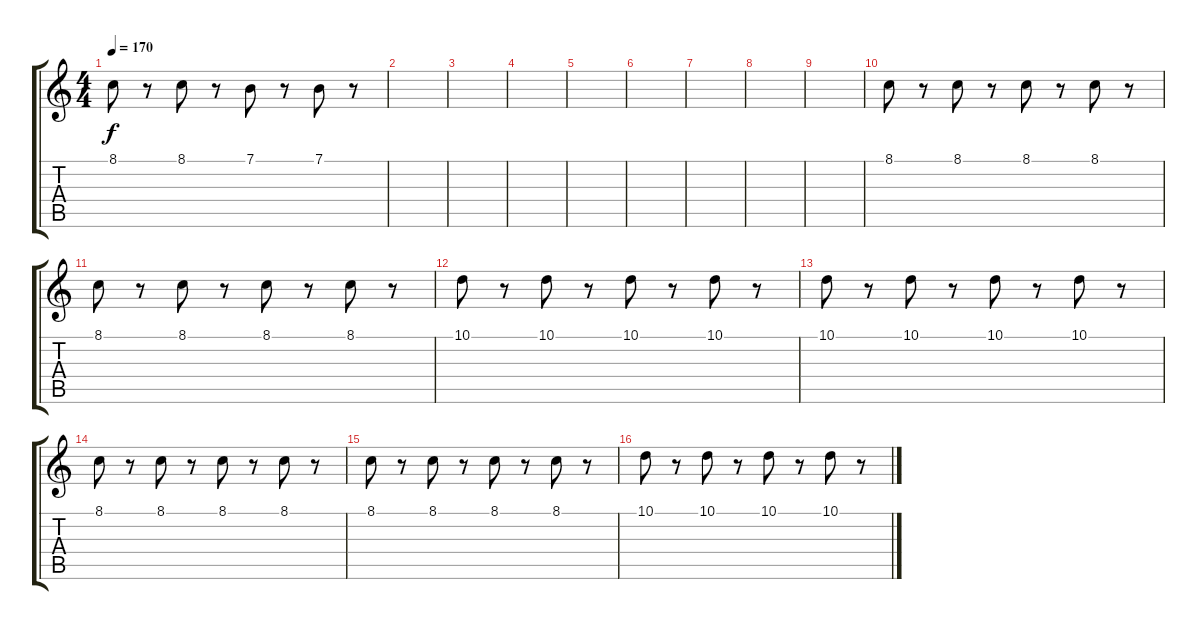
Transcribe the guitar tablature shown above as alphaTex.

\track "" {instrument stringensemble1}
\staff {score tabs}
\tuning (E4 B3 G3 D3 A2 E2) {hide}
\ts (4 4)
\tempo 170
\clef g2
\ks c
8.1.8{dy f} r.8 8.1.8 r.8 7.1.8 r.8 7.1.8 r.8 |
|
|
|
|
|
|
|
|
8.1.8 r.8 8.1.8 r.8 8.1.8 r.8 8.1.8 r.8 |
8.1.8 r.8 8.1.8 r.8 8.1.8 r.8 8.1.8 r.8 |
10.1.8 r.8 10.1.8 r.8 10.1.8 r.8 10.1.8 r.8 |
10.1.8 r.8 10.1.8 r.8 10.1.8 r.8 10.1.8 r.8 |
8.1.8 r.8 8.1.8 r.8 8.1.8 r.8 8.1.8 r.8 |
8.1.8 r.8 8.1.8 r.8 8.1.8 r.8 8.1.8 r.8 |
10.1.8 r.8 10.1.8 r.8 10.1.8 r.8 10.1.8 r.8
